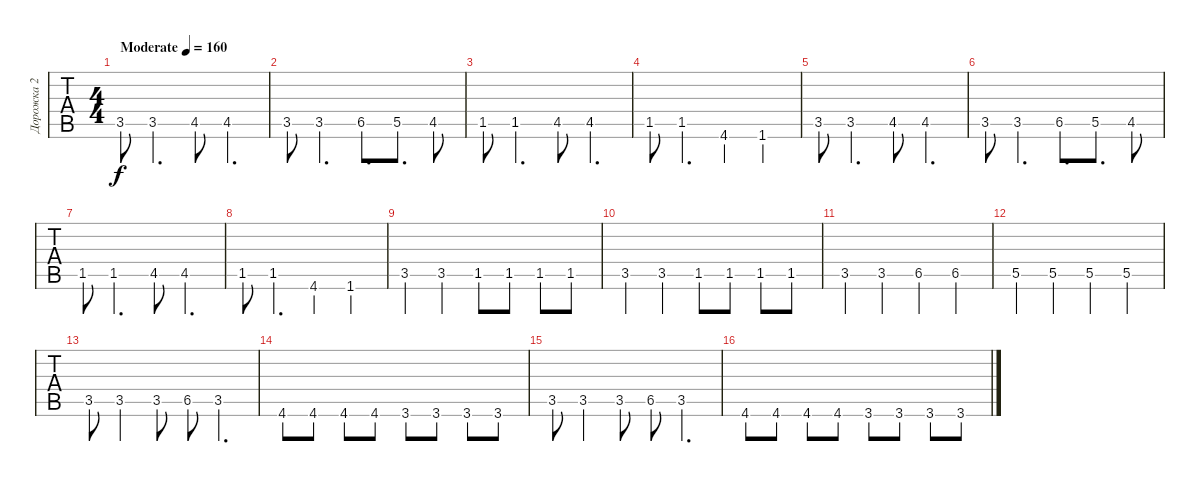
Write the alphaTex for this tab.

\track ("Дорожка 2" "Дорожка 2") {solo instrument electricbasspick}
\staff {tabs}
\tuning (E4 B3 G3 D3 A2 E2) {hide}
\ts (4 4)
\tempo (160 "Moderate")
\clef g2
\ks c
3.5.8{dy f instrument electricbasspick} 3.5.4{d} 4.5.8 4.5.4{d} |
3.5.8 3.5.4{d} 6.5.8{d} 5.5.8{d} 4.5.8 |
1.5.8 1.5.4{d} 4.5.8 4.5.4{d} |
1.5.8 1.5.4{d} 4.6.4 1.6.4 |
3.5.8 3.5.4{d} 4.5.8 4.5.4{d} |
3.5.8 3.5.4{d} 6.5.8{d} 5.5.8{d} 4.5.8 |
1.5.8 1.5.4{d} 4.5.8 4.5.4{d} |
1.5.8 1.5.4{d} 4.6.4 1.6.4 |
3.5.4 3.5.4 1.5.8 1.5.8 1.5.8 1.5.8 |
3.5.4 3.5.4 1.5.8 1.5.8 1.5.8 1.5.8 |
3.5.4 3.5.4 6.5.4 6.5.4 |
5.5.4 5.5.4 5.5.4 5.5.4 |
3.5.8 3.5.4 3.5.8 6.5.8 3.5.4{d} |
4.6.8 4.6.8 4.6.8 4.6.8 3.6.8 3.6.8 3.6.8 3.6.8 |
3.5.8 3.5.4 3.5.8 6.5.8 3.5.4{d} |
4.6.8 4.6.8 4.6.8 4.6.8 3.6.8 3.6.8 3.6.8 3.6.8
